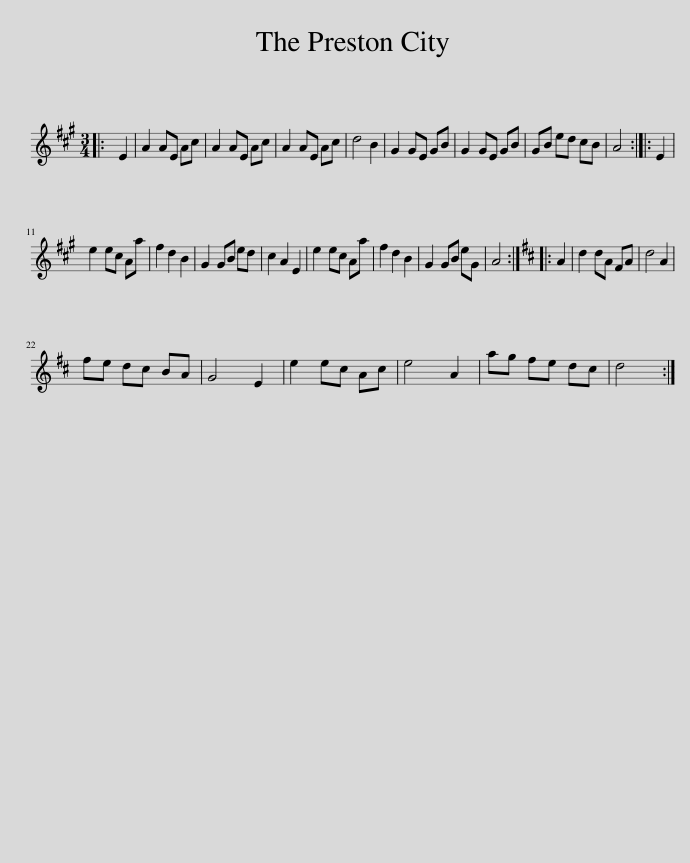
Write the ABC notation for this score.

X:1
L:1/8
M:3/4
I:linebreak $
K:A
V:1 treble
V:1
|: E2 | A2 AE Ac | A2 AE Ac | A2 AE Ac | d4 B2 | %5
 G2 GE GB | G2 GE GB | GB ed cB | A4 :: E2 |$ %10
 e2 ec Aa | f2 d2 B2 | G2 GB ed | c2 A2 E2 | e2 ec Aa | %15
 f2 d2 B2 | G2 GB eG | A4 ::[K:D] A2 | d2 dA FA | %20
 d4 A2 |$ fe dc BA | G4 E2 | e2 ec Ac | e4 A2 | %25
 ag fe dc | d4 :| %27
